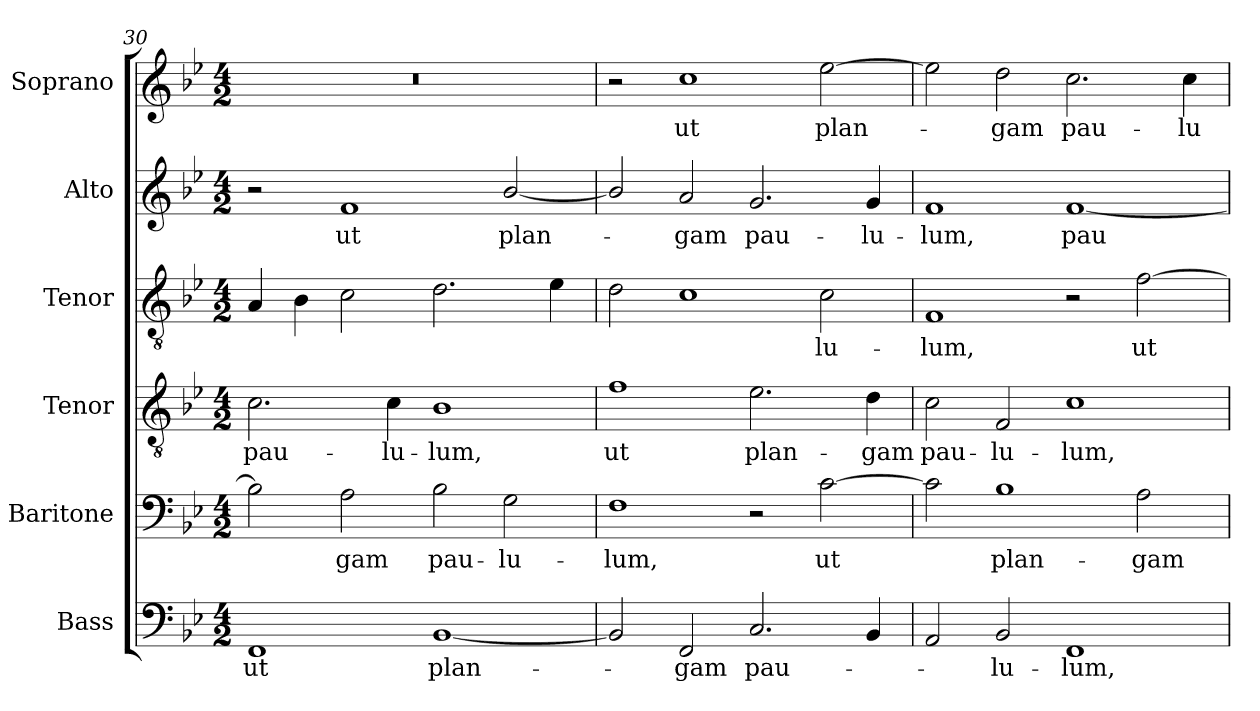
**kern	**text	**kern	**text	**kern	**text	**kern	**text	**kern	**text	**kern	**text
*part6	*part6	*part5	*part5	*part4	*part4	*part3	*part3	*part2	*part2	*part1	*part1
*staff6	*staff6	*staff5	*staff5	*staff4	*staff4	*staff3	*staff3	*staff2	*staff2	*staff1	*staff1
*I"Bass	*	*I"Baritone	*	*I"Tenor	*	*I"Tenor	*	*I"Alto	*	*I"Soprano	*
*I'B.	*	*I'Bar.	*	*I'T2.	*	*I'T1.	*	*I'A.	*	*I'S.	*
*clefF4	*	*clefF4	*	*clefGv2	*	*clefGv2	*	*clefG2	*	*clefG2	*
*	*	*	*	*ITrd7c12	*	*ITrd7c12	*	*	*	*	*
*k[b-e-]	*	*k[b-e-]	*	*k[b-e-]	*	*k[b-e-]	*	*k[b-e-]	*	*k[b-e-]	*
*B-:	*	*B-:	*	*B-:	*	*B-:	*	*B-:	*	*B-:	*
*M4/2	*	*M4/2	*	*M4/2	*	*M4/2	*	*M4/2	*	*M4/2	*
=30	=30	=30	=30	=30	=30	=30	=30	=30	=30	=30	=30
!	!LO:LY:b:color=#000000	!	!	!	!	!	!	!	!	!	!
!	!	!	!	!	!LO:LY:b:color=#000000	!	!	!	!	!LO:N:vis=1	!
1FFi	ut	2B-i\]	.	2.Ci\	pau-	4AAi/	.	2r	.	0r	.
.	.	.	.	.	.	4BB-i\	.	.	.	.	.
!	!	!	!LO:LY:b:color=#000000	!	!	!	!	!	!	!	!
!	!	!	!	!	!	!	!	!	!LO:LY:b:color=#000000	!	!
.	.	2Ai\	-gam	.	.	2Ci\	.	1fi	ut	.	.
!	!	!	!	!	!LO:LY:b:color=#000000	!	!	!	!	!	!
.	.	.	.	4Ci\	-lu-	.	.	.	.	.	.
!	!LO:LY:b:color=#000000	!	!	!	!	!	!	!	!	!	!
!	!	!	!LO:LY:b:color=#000000	!	!	!	!	!	!	!	!
!	!	!	!	!	!LO:LY:b:color=#000000	!	!	!	!	!	!
[1BB-i	plan-	2B-i\	pau-	1BB-i	-lum,	2.Di\	.	.	.	.	.
!	!	!	!LO:LY:b:color=#000000	!	!	!	!	!	!	!	!
!	!	!	!	!	!	!	!	!	!LO:LY:b:color=#000000	!	!
.	.	2Gi\	-lu-	.	.	.	.	[2b-i/	plan-	.	.
.	.	.	.	.	.	4E-i\	.	.	.	.	.
!!LO:PB:g=z
=31	=31	=31	=31	=31	=31	=31	=31	=31	=31	=31	=31
!	!	!	!LO:LY:b:color=#000000	!	!	!	!	!	!	!	!
!	!	!	!	!	!LO:LY:b:color=#000000	!	!	!	!	!	!
2BB-i/]	.	1Fi	-lum,	1Fi	ut	2Di\	.	2b-i/]	.	2r	.
!	!LO:LY:b:color=#000000	!	!	!	!	!	!	!	!	!	!
!	!	!	!	!	!	!	!	!	!LO:LY:b:color=#000000	!	!
!	!	!	!	!	!	!	!	!	!	!	!LO:LY:b:color=#000000
2FFi/	-gam	.	.	.	.	1Ci	.	2ai/	-gam	1cci	ut
!	!LO:LY:b:color=#000000	!	!	!	!	!	!	!	!	!	!
!	!	!	!	!	!LO:LY:b:color=#000000	!	!	!	!	!	!
!	!	!	!	!	!	!	!	!	!LO:LY:b:color=#000000	!	!
2.Ci/	pau-	2r	.	2.E-i\	plan-	.	.	2.gi/	pau-	.	.
!	!	!	!LO:LY:b:color=#000000	!	!	!	!	!	!	!	!
!	!	!	!	!	!	!	!LO:LY:b:color=#000000	!	!	!	!
!	!	!	!	!	!	!	!	!	!	!	!LO:LY:b:color=#000000
.	.	[2ci\	ut	.	.	2Ci\	-lu-	.	.	[2ee-i\	plan-
!	!	!	!	!	!LO:LY:b:color=#000000	!	!	!	!	!	!
!	!	!	!	!	!	!	!	!	!LO:LY:b:color=#000000	!	!
4BB-i/	.	.	.	4Di\	-gam	.	.	4gi/	-lu-	.	.
=32	=32	=32	=32	=32	=32	=32	=32	=32	=32	=32	=32
!	!	!	!	!	!LO:LY:b:color=#000000	!	!	!	!	!	!
!	!	!	!	!	!	!	!LO:LY:b:color=#000000	!	!	!	!
!	!	!	!	!	!	!	!	!	!LO:LY:b:color=#000000	!	!
2AAi/	.	2ci\]	.	2Ci\	pau-	1FFi	-lum,	1fi	-lum,	2ee-i\]	.
!	!LO:LY:b:color=#000000	!	!	!	!	!	!	!	!	!	!
!	!	!	!LO:LY:b:color=#000000	!	!	!	!	!	!	!	!
!	!	!	!	!	!LO:LY:b:color=#000000	!	!	!	!	!	!
!	!	!	!	!	!	!	!	!	!	!	!LO:LY:b:color=#000000
2BB-i/	-lu-	1B-i	plan-	2FFi/	-lu-	.	.	.	.	2ddi\	-gam
!	!LO:LY:b:color=#000000	!	!	!	!	!	!	!	!	!	!
!	!	!	!	!	!LO:LY:b:color=#000000	!	!	!	!	!	!
!	!	!	!	!	!	!	!	!	!LO:LY:b:color=#000000	!	!
!	!	!	!	!	!	!	!	!	!	!	!LO:LY:b:color=#000000
1FFi	-lum,	.	.	1Ci	-lum,	2r	.	[1fi	pau-	2.cci\	pau-
!	!	!	!LO:LY:b:color=#000000	!	!	!	!	!	!	!	!
!	!	!	!	!	!	!	!LO:LY:b:color=#000000	!	!	!	!
.	.	2Ai\	-gam	.	.	[2Fi\	ut	.	.	.	.
!	!	!	!	!	!	!	!	!	!	!	!LO:LY:b:color=#000000
.	.	.	.	.	.	.	.	.	.	4cci\	-lu-
=	=	=	=	=	=	=	=	=	=	=	=
*-	*-	*-	*-	*-	*-	*-	*-	*-	*-	*-	*-
